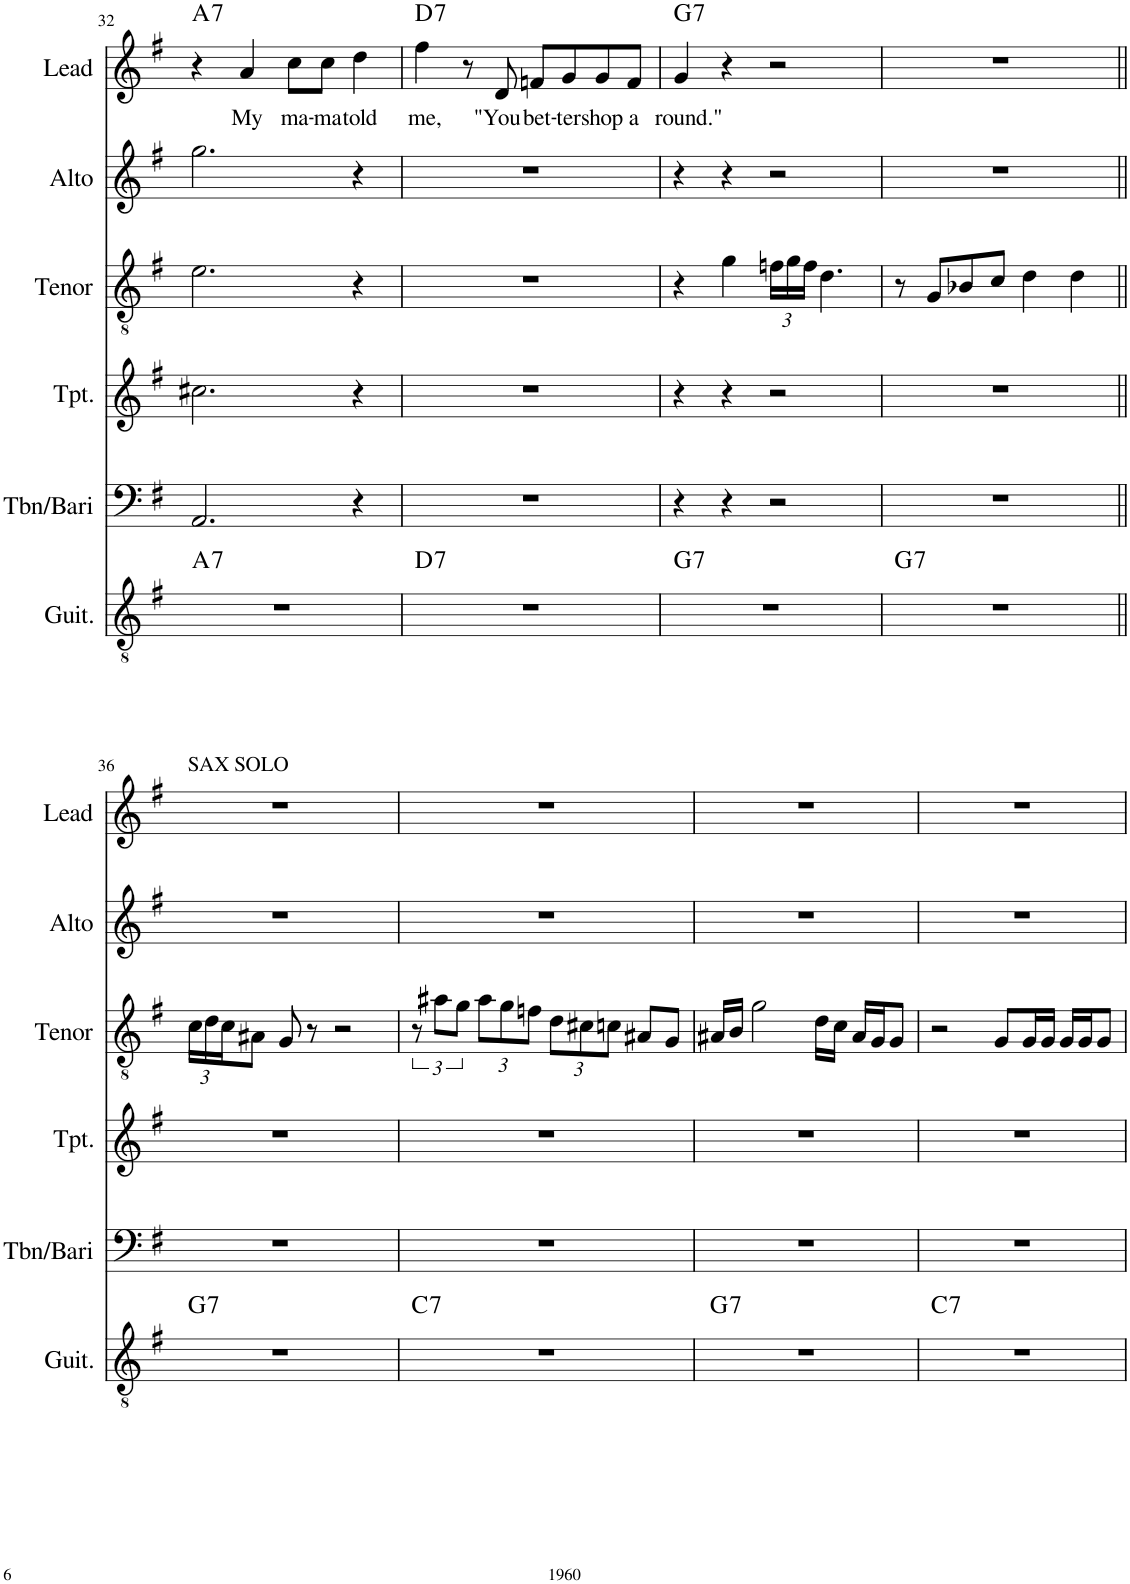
**kern	**harte	**kern	**kern	**kern	**kern	**kern	**text	**harte
*part6	*part6	*part5	*part4	*part3	*part2	*part1	*part1	*part1
*staff6	*	*staff5	*staff4	*staff3	*staff2	*staff1	*staff1	*
*I"Guitar	*	*I"Tbn/Bari	*I"Trumpet	*I"Tenor	*I"Alto	*I"Lead	*	*
*I'Guit.	*	*I'Tbn/Bari	*I'Tpt.	*I'Tenor	*I'Alto	*I'Lead	*	*
!!LO:PB:g=z
*clefGv2	*	*clefF4	*clefG2	*clefGv2	*clefG2	*clefG2	*	*
*	*	*	*ITrd1c2	*ITrd8c14	*ITrd5c9	*	*	*
*k[f#]	*	*k[f#]	*k[f#]	*k[f#]	*k[f#]	*k[f#]	*	*
*M4/4	*	*M4/4	*M4/4	*M4/4	*M4/4	*M4/4	*	*
=32	=32	=32	=32	=32	=32	=32	=32	=32
!	!LO:H:kt=7	!	!	!	!	!	!	!LO:H:kt=7
1r	A:7	2.AA/	2.cc#X\	2.e\	2.gg\	4r	.	A:7
!	!	!	!	!	!	!	!LO:LY:b	!
.	.	.	.	.	.	4a/	My	.
!	!	!	!	!	!	!	!LO:LY:b	!
.	.	.	.	.	.	8cc\L	ma-	.
!	!	!	!	!	!	!	!LO:LY:b	!
.	.	.	.	.	.	8cc\J	-ma	.
!	!	!	!	!	!	!	!LO:LY:b	!
.	.	4r	4r	4r	4r	4dd\	told	.
=33	=33	=33	=33	=33	=33	=33	=33	=33
!	!LO:H:kt=7	!	!	!	!	!	!LO:LY:b	!LO:H:kt=7
1r	D:7	1r	1r	1r	1r	4ff#\	me,	D:7
.	.	.	.	.	.	8r	.	.
!	!	!	!	!	!	!	!LO:LY:b	!
.	.	.	.	.	.	8d/	"You	.
!	!	!	!	!	!	!	!LO:LY:b	!
.	.	.	.	.	.	8fn/L	bet-	.
!	!	!	!	!	!	!	!LO:LY:b	!
.	.	.	.	.	.	8g/	-ter	.
!	!	!	!	!	!	!	!LO:LY:b	!
.	.	.	.	.	.	8g/	shop	.
!	!	!	!	!	!	!	!LO:LY:b	!
.	.	.	.	.	.	8f/J	a	.
=34	=34	=34	=34	=34	=34	=34	=34	=34
!	!LO:H:kt=7	!	!	!	!	!	!LO:LY:b	!LO:H:kt=7
1r	G:7	4r	4r	4r	4r	4g/	round."	G:7
.	.	4r	4r	4g\	4r	4r	.	.
*	*	*	*	*Xbrackettup	*	*	*	*
.	.	2r	2r	24fn\LL	2r	2r	.	.
.	.	.	.	24g\	.	.	.	.
.	.	.	.	24f\JJ	.	.	.	.
.	.	.	.	4.d\	.	.	.	.
=35	=35	=35	=35	=35	=35	=35	=35	=35
!	!LO:H:kt=7	!	!	!	!	!	!	!
1r	G:7	1r	1r	8r	1r	1r	.	.
.	.	.	.	8G/L	.	.	.	.
.	.	.	.	8B-X/	.	.	.	.
.	.	.	.	8c/J	.	.	.	.
.	.	.	.	4d\	.	.	.	.
.	.	.	.	4d\	.	.	.	.
!!LO:LB:g=z
=36||	=36||	=36||	=36||	=36||	=36||	=36||	=36||	=36||
!	!LO:H:kt=7	!	!	!	!	!LO:TX:a:t=SAX SOLO	!	!
1r	G:7	1r	1r	24c\LL	1r	1r	.	.
.	.	.	.	24d\	.	.	.	.
.	.	.	.	24c\J	.	.	.	.
.	.	.	.	8A#X\J	.	.	.	.
.	.	.	.	8G/	.	.	.	.
.	.	.	.	8r	.	.	.	.
.	.	.	.	2r	.	.	.	.
=37	=37	=37	=37	=37	=37	=37	=37	=37
*	*	*	*	*brackettup	*	*	*	*
!	!LO:H:kt=7	!	!	!	!	!	!	!
1r	C:7	1r	1r	12r	1r	1r	.	.
.	.	.	.	12a#X\L	.	.	.	.
.	.	.	.	12g\J	.	.	.	.
*	*	*	*	*Xbrackettup	*	*	*	*
.	.	.	.	12a#\L	.	.	.	.
.	.	.	.	12g\	.	.	.	.
.	.	.	.	12fn\J	.	.	.	.
.	.	.	.	12d\L	.	.	.	.
.	.	.	.	12c#X\	.	.	.	.
.	.	.	.	12cn\J	.	.	.	.
.	.	.	.	8A#X/L	.	.	.	.
.	.	.	.	8G/J	.	.	.	.
=38	=38	=38	=38	=38	=38	=38	=38	=38
!	!LO:H:kt=7	!	!	!	!	!	!	!
1r	G:7	1r	1r	16A#X/LL	1r	1r	.	.
.	.	.	.	16B/JJ	.	.	.	.
.	.	.	.	2g\	.	.	.	.
.	.	.	.	16d\LL	.	.	.	.
.	.	.	.	16c\JJ	.	.	.	.
.	.	.	.	16A#/LL	.	.	.	.
.	.	.	.	16G/J	.	.	.	.
.	.	.	.	8G/J	.	.	.	.
=39	=39	=39	=39	=39	=39	=39	=39	=39
!	!LO:H:kt=7	!	!	!	!	!	!	!
1r	C:7	1r	1r	2r	1r	1r	.	.
.	.	.	.	8G/L	.	.	.	.
.	.	.	.	16G/L	.	.	.	.
.	.	.	.	16G/JJ	.	.	.	.
.	.	.	.	16G/LL	.	.	.	.
.	.	.	.	16G/J	.	.	.	.
.	.	.	.	8G/J	.	.	.	.
=	=	=	=	=	=	=	=	=
*-	*-	*-	*-	*-	*-	*-	*-	*-
